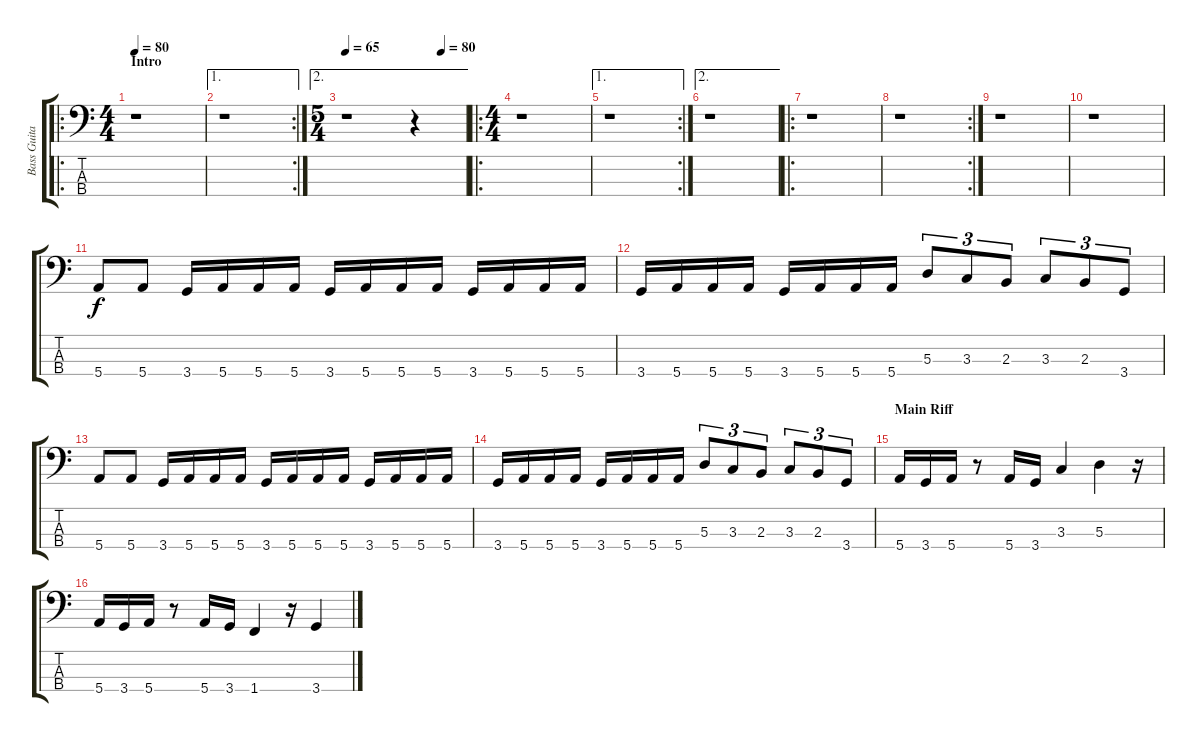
\track ("Bass Guitar" "Bass Guita") {instrument electricbasspick}
\staff {score tabs}
\tuning (G2 D2 A1 E1) {hide}
\ro
\ts (4 4)
\section ("" "Intro")
\tempo 80
\clef f4
\ks c
r.1{dy f instrument electricbasspick} |
\ae 1
\rc 2
r.1 |
\ae 2
\ts (5 4)
\tempo 65
\tempo (80 0.8)
r.1 r.4 |
\ro
\ts (4 4)
r.1 |
\ae 1
\rc 2
r.1 |
\ae 2
r.1 |
\ro
r.1 |
\rc 2
r.1 |
r.1 |
r.1 |
5.4.8 5.4.8 3.4.16 5.4.16 5.4.16 5.4.16 3.4.16 5.4.16 5.4.16 5.4.16 3.4.16 5.4.16 5.4.16 5.4.16 |
3.4.16 5.4.16 5.4.16 5.4.16 3.4.16 5.4.16 5.4.16 5.4.16 5.3.8{tu (3 2)} 3.3.8{tu (3 2)} 2.3.8{tu (3 2)} 3.3.8{tu (3 2)} 2.3.8{tu (3 2)} 3.4.8{tu (3 2)} |
5.4.8 5.4.8 3.4.16 5.4.16 5.4.16 5.4.16 3.4.16 5.4.16 5.4.16 5.4.16 3.4.16 5.4.16 5.4.16 5.4.16 |
3.4.16 5.4.16 5.4.16 5.4.16 3.4.16 5.4.16 5.4.16 5.4.16 5.3.8{tu (3 2)} 3.3.8{tu (3 2)} 2.3.8{tu (3 2)} 3.3.8{tu (3 2)} 2.3.8{tu (3 2)} 3.4.8{tu (3 2)} |
\section ("" "Main Riff")
5.4.16 3.4.16 5.4.16 r.8 5.4.16 3.4.16 3.3.4 5.3.4 r.16 |
5.4.16 3.4.16 5.4.16 r.8 5.4.16 3.4.16 1.4.4 r.16 3.4.4
